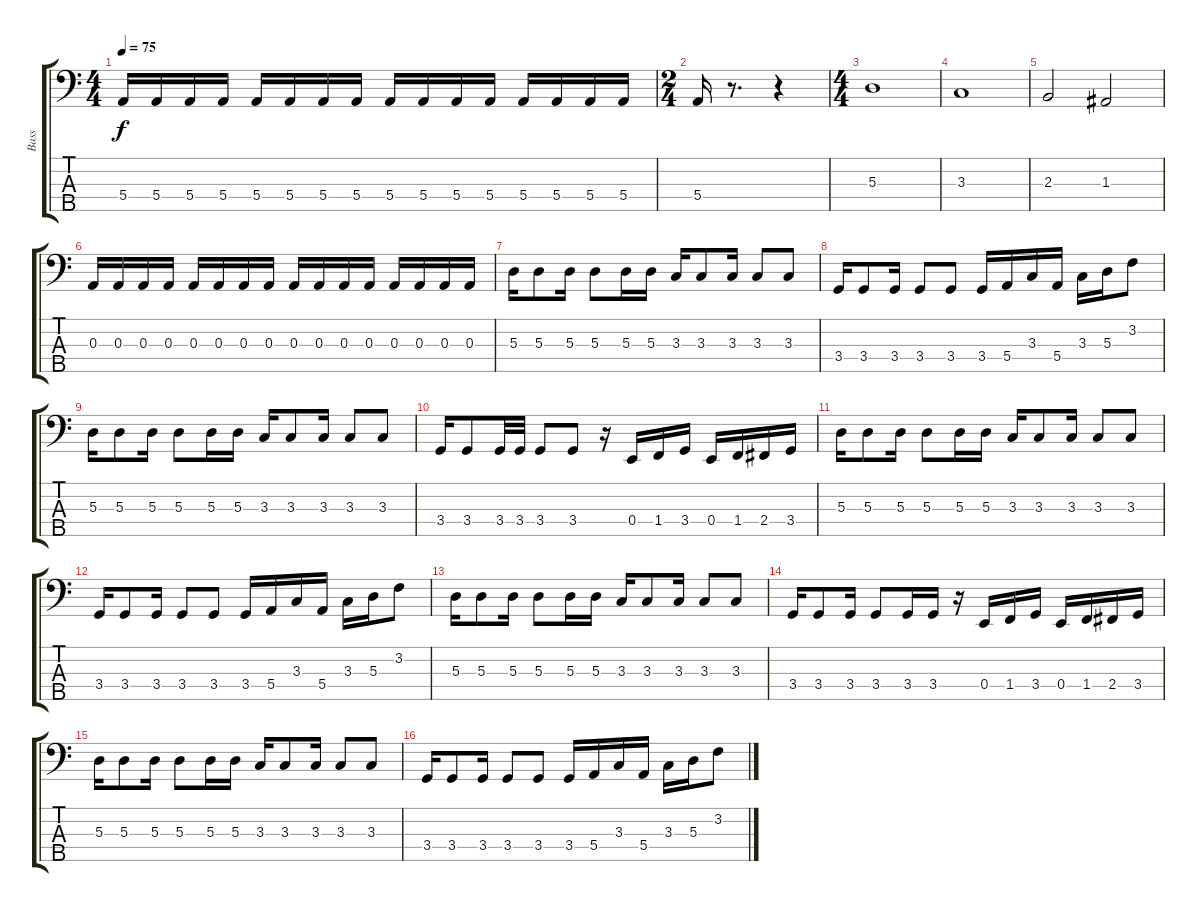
\track ("Bass" "Bass") {instrument electricbassfinger}
\staff {score tabs}
\tuning (G2 D2 A1 E1 B0) {hide}
\ts (4 4)
\tempo 75
\clef f4
\ks c
5.4.16{dy f} 5.4.16 5.4.16 5.4.16 5.4.16 5.4.16 5.4.16 5.4.16 5.4.16 5.4.16 5.4.16 5.4.16 5.4.16 5.4.16 5.4.16 5.4.16 |
\ts (2 4)
5.4.16 r.8{d} r.4 |
\ts (4 4)
5.3.1 |
3.3.1 |
2.3.2 1.3.2 |
0.3.16 0.3.16 0.3.16 0.3.16 0.3.16 0.3.16 0.3.16 0.3.16 0.3.16 0.3.16 0.3.16 0.3.16 0.3.16 0.3.16 0.3.16 0.3.16 |
5.3.16 5.3.8 5.3.16 5.3.8 5.3.16 5.3.16 3.3.16 3.3.8 3.3.16 3.3.8 3.3.8 |
3.4.16 3.4.8 3.4.16 3.4.8 3.4.8 3.4.16 5.4.16 3.3.16 5.4.16 3.3.16 5.3.16 3.2.8 |
5.3.16 5.3.8 5.3.16 5.3.8 5.3.16 5.3.16 3.3.16 3.3.8 3.3.16 3.3.8 3.3.8 |
3.4.16 3.4.8 3.4.32 3.4.32 3.4.8 3.4.8 r.16 0.4.16 1.4.16 3.4.16 0.4.16 1.4.16 2.4.16 3.4.16 |
5.3.16 5.3.8 5.3.16 5.3.8 5.3.16 5.3.16 3.3.16 3.3.8 3.3.16 3.3.8 3.3.8 |
3.4.16 3.4.8 3.4.16 3.4.8 3.4.8 3.4.16 5.4.16 3.3.16 5.4.16 3.3.16 5.3.16 3.2.8 |
5.3.16 5.3.8 5.3.16 5.3.8 5.3.16 5.3.16 3.3.16 3.3.8 3.3.16 3.3.8 3.3.8 |
3.4.16 3.4.8 3.4.16 3.4.8 3.4.16 3.4.16 r.16 0.4.16 1.4.16 3.4.16 0.4.16 1.4.16 2.4.16 3.4.16 |
5.3.16 5.3.8 5.3.16 5.3.8 5.3.16 5.3.16 3.3.16 3.3.8 3.3.16 3.3.8 3.3.8 |
3.4.16 3.4.8 3.4.16 3.4.8 3.4.8 3.4.16 5.4.16 3.3.16 5.4.16 3.3.16 5.3.16 3.2.8
